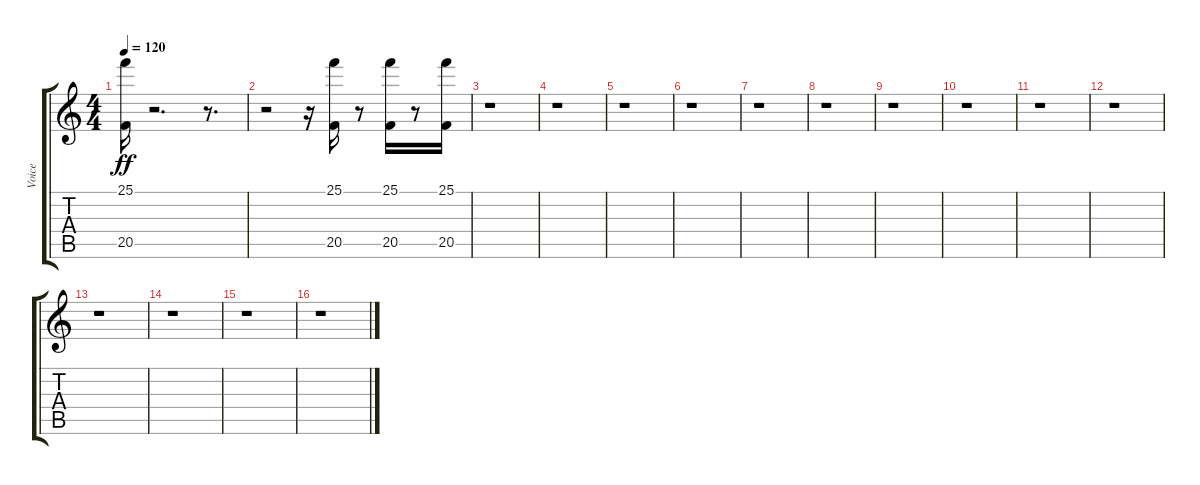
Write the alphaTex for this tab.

\track ("Voice                               " "Voice     ") {instrument choiraahs}
\staff {score tabs}
\tuning (E4 B3 G3 D3 A2 E2) {hide}
\ts (4 4)
\tempo 120
\clef g2
\ks c
(25.1 20.5).16{dy ff} r.2{d} r.8{d} |
r.2 r.16 (25.1 20.5).16 r.8 (25.1 20.5).16 r.8 (25.1 20.5).16 |
r.1 |
r.1 |
r.1 |
r.1 |
r.1 |
r.1 |
r.1 |
r.1 |
r.1 |
r.1 |
r.1 |
r.1 |
r.1 |
r.1
